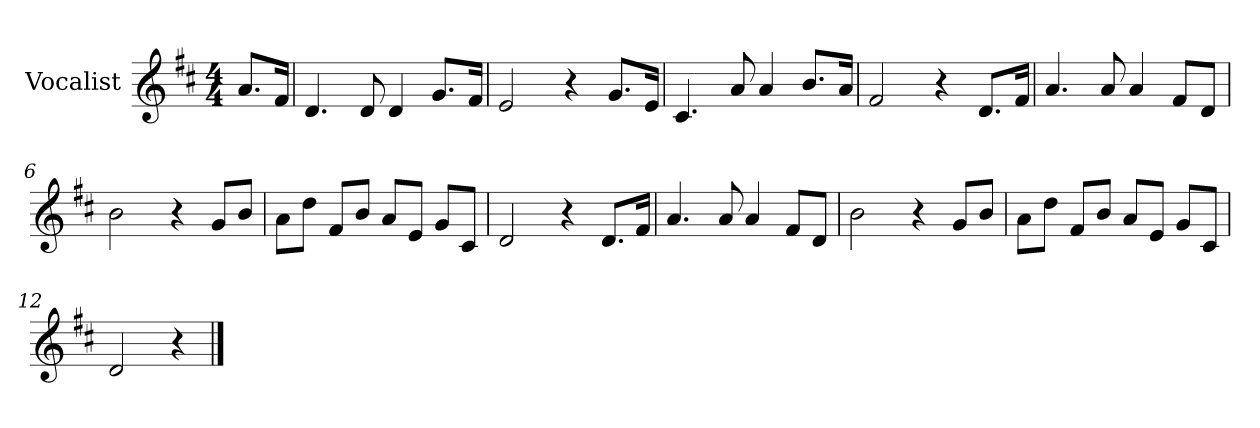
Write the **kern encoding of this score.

**kern
*part1
*staff1
*I"Vocalist
*k[f#c#]
*D:
*M4/4
=
8.aL
16f#Jk
=1
4.d
8d
4d
8.gL
16f#Jk
=2
2e
4r
8.gL
16eJk
=3
4.c#
8a
4a
8.bL
16aJk
=4
2f#
4r
8.dL
16f#Jk
=5
4.a
8a
4a
8f#L
8dJ
=6
2b
4r
8gL
8bJ
=7
8aL
8ddJ
8f#L
8bJ
8aL
8eJ
8gL
8c#J
=8
2d
4r
8.dL
16f#Jk
=9
4.a
8a
4a
8f#L
8dJ
=10
2b
4r
8gL
8bJ
=11
8aL
8ddJ
8f#L
8bJ
8aL
8eJ
8gL
8c#J
=12
2d
4r
==
*-
